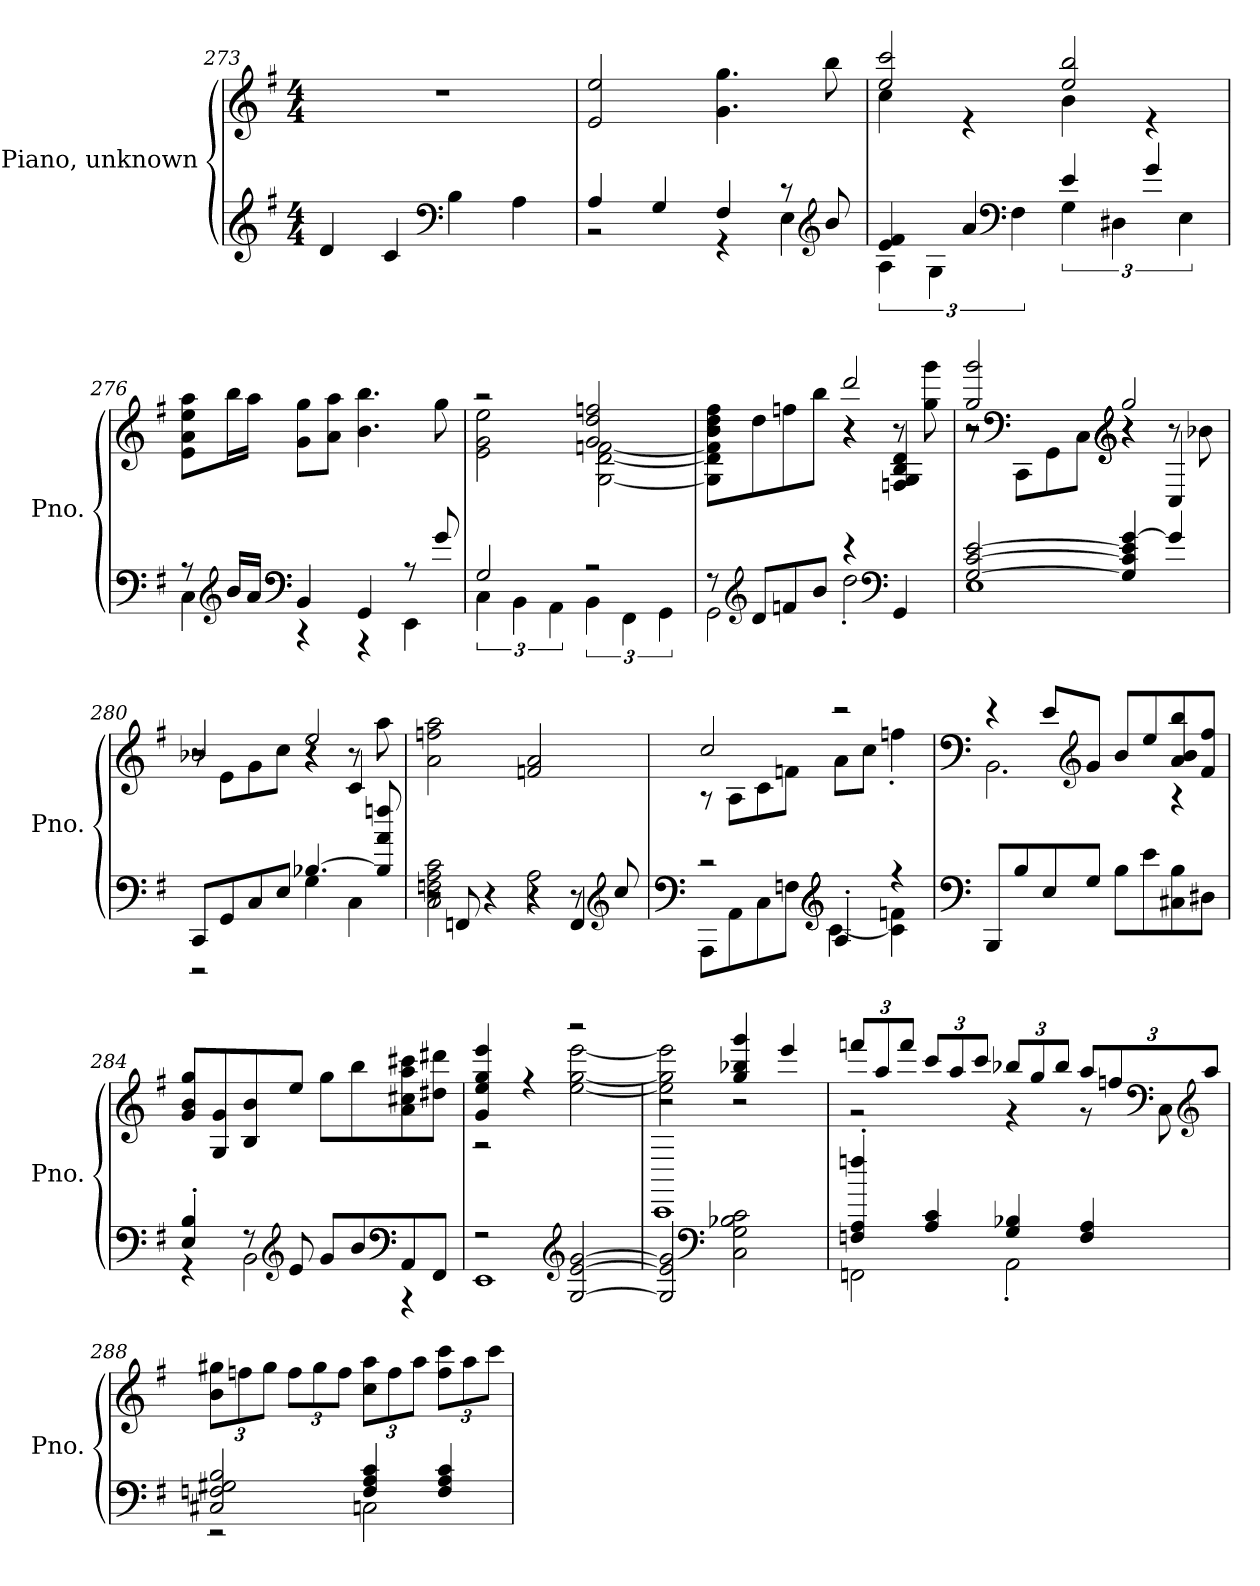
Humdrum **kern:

**kern	**kern
*part1	*part1
*staff2	*staff1
*I"Piano, unknown	*
*I'Pno.	*
*clefG2	*clefG2
*k[f#]	*k[f#]
*M4/4	*M4/4
=273	=273
4d/	1r
4c/	.
*clefF4	*
4B\	.
4A\	.
!!LO:LB:g=z
=274	=274
*^	*
4A/	2r	2e/ 2ee/
4G/	.	.
4F#/	4r	4.g\ 4.gg\
8r	4E\	.
*clefG2	*	*
8b/	.	8bb\
=275	=275	=275
*	*	*^
4e/ 4f#/	6A\	2ee/ 2ccc/	4cc\
.	6G\	.	.
4a/	.	.	4r
*clefF4	*	*	*
.	6F#\	.	.
4e/	6G\	2ee/ 2bb/	4b\
.	6D#X\	.	.
4g/	.	.	4r
.	6E\	.	.
*	*	*v	*v
=276	=276	=276
8r	4C\	8e\ 8a\ 8ee\ 8aa\L
*clefG2	*	*
16b/LL	.	16bb\L
16a/JJ	.	16aa\JJ
*clefF4	*	*
4BB/	4r	8g\ 8gg\L
.	.	8a\ 8aa\J
4GG/	4r	4.b\ 4.bb\
8r	4EE\	.
8g/	.	8gg\
=277	=277	=277
*	*	*^
2G/	6C\	2r	2e\ 2g\ 2ee\
.	6BB\	.	.
.	6AA\	.	.
2r	6BB\	2g/ 2dd/ 2ffn/	[2G\ [2d\ [2fn\
.	6FF#\	.	.
.	6GG\	.	.
!!LO:LB:g=z
=278	=278	=278	=278
*	*	*	*^
8r	2GG\	2r	8G\] 8d\] 8f\] 8b\ 8dd\ 8ff#\L	2r
*clefG2	*	*	*	*
8d/L	.	.	8dd\	.
8fn/	.	.	8ffn\	.
8b/J	.	.	8bb\J	.
4r	2dd'\	2ddd/	4r	4r
*clefF4	*	*	*	*
4GG/	.	.	8r	4Fn/ 4G/ 4B/ 4d/
.	.	.	8gg\ 8ggg\	.
=279	=279	=279	=279	=279
[2G/ [2c/ [2e/	1E	2gg/ 2ggg/	8r	2r
*	*	*clefF4	*	*
.	.	.	8CC\L	.
.	.	.	8GG\	.
.	.	.	8C\J	.
*	*	*clefG2	*	*
4G/] 4c/] 4e/] [4g/	.	2gg/	4r	4r
4g/]	.	.	8r	4C/
.	.	.	8b-X\	.
=280	=280	=280	=280	=280
8CC/L	2r	2b-X/	8r	2r
8GG/	.	.	8e\L	.
8C/	.	.	8g\	.
8E/J	.	.	8cc\J	.
[4.B-X/	4G\	2ee/	4r	4r
.	4C\	.	8r	4c/
8B-/] 8a/ 8ffn/	.	.	8aa\	.
*	*	*v	*v	*v
!!LO:PB:g=z
=281	=281	=281
*	*^	*
8r	2C\ 2Fn\ 2A\ 2c\	2r	2a\ 2ffn\ 2aa\
8FFn/	.	.	.
4r	.	.	.
4r	2A\	4r	2fn/ 2a/
8r	.	4FF/	.
*clefG2	*	*	*
8cc/	.	.	.
*v	*v	*v	*
=282	=282
*clefF4	*
*^	*^
2r	8AAA\L	2cc/	8r
.	8AA\	.	8A\L
.	8C\	.	8c\
.	8Fn\J	.	8fn\J
*clefG2	*	*	*
4A'/	[4c\	2r	8a\L
.	.	.	8cc\J
4r	4c\] 4fn\	.	4ffn'\
*v	*v	*	*
=283	=283	=283
*clefF4	*clefF4	*
8BBB/L	4r	2.BB\
8B/	.	.
8E/	8e/L	.
*	*clefG2	*
8G/J	8g/J	.
8B\L	8b/L	.
8e\	8ee/	.
8C#X\ 8B\	8a/ 8b/ 8bb/	4r
8D#X\J	8f#/ 8ff#/J	.
*	*v	*v
!!LO:LB:g=z
=284	=284
*^	*
4E/' 4B/'	4r	8g/ 8b/ 8gg/L
.	.	8G/ 8g/
8r	2BB\	8B/ 8b/
*clefG2	*	*
8e/	.	8ee/J
8g/L	.	8gg\L
8b/	.	8bb\
*clefF4	*	*
8AA/	4r	8a\ 8cc#X\ 8aa\ 8ccc#X\
8FF#/J	.	8dd#X\ 8ddd#X\J
=285	=285	=285
*	*	*^
2r	1EE	4g/ 4ee/ 4gg/ 4eee/	2r
.	.	4r	.
*clefG2	*	*	*
[2G/ [2e/ [2g/	.	2r	[2ee\ [2gg\ [2eee\
*v	*v	*	*
=286	=286	=286
*	*	*^
2G/] 2e/] 2g/]	2r	2ee\] 2gg\] 2eee\]	1CC
*clefF4	*	*	*
2C\ 2G\ 2B-X\ 2c\	4gg/ 4bb-X/ 4ggg/	2r	.
.	4eee/	.	.
*	*v	*v	*v
!!LO:LB:g=z
=287	=287
*^	*
*	*	*Xbrackettup
*	*	*^
4Fn/' 4A/' 4ffn/'	2FFn\	12fffn/L	2r
.	.	12aa/	.
.	.	12fff/J	.
4A/ 4c/	.	12ccc/L	.
.	.	12aa/	.
.	.	12ccc/J	.
4G/ 4B-X/	2AA'\	12bb-X/L	4r
.	.	12gg/	.
.	.	12bb-/J	.
4F/ 4A/	.	12aa/L	8r
.	.	12ffn/	.
*	*	*clefF4	*
.	.	.	8C\
*	*	*clefG2	*
.	.	12aa/J	.
*	*	*v	*v
=288	=288	=288
2C#X/ 2Fn/ 2G#X/ 2B/	2r	12b\ 12gg#X\L
.	.	12ffn\
.	.	12gg#\J
.	.	12ff\L
.	.	12gg#\
.	.	12ff\J
4F/ 4A/ 4c/	2Cn\	12cc\ 12aa\L
.	.	12ff\
.	.	12aa\J
4F/ 4A/ 4c/	.	12ff\ 12ccc\L
.	.	12aa\
.	.	12ccc\J
*v	*v	*
=	=
*-	*-
